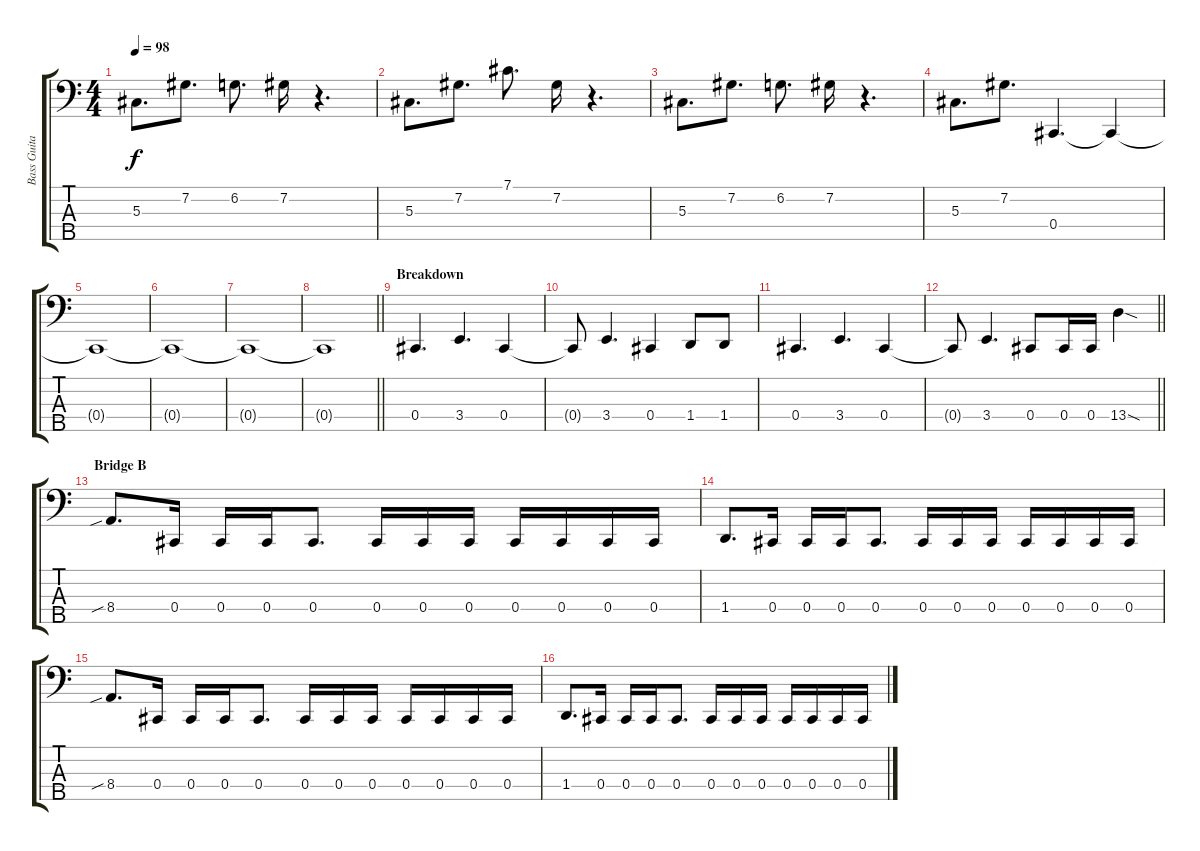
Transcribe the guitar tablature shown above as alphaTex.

\track ("Bass Guitar" "Bass Guita") {instrument electricbassfinger}
\staff {score tabs}
\tuning (Gb2 Db2 Ab1 Db1 Ab0) {hide}
\ts (4 4)
\tempo 98
\clef f4
\ks c
5.3.8{d dy f} 7.2.8{d} 6.2.8{d} 7.2.16 r.4{d} |
5.3.8{d} 7.2.8{d} 7.1.8{d} 7.2.16 r.4{d} |
5.3.8{d} 7.2.8{d} 6.2.8{d} 7.2.16 r.4{d} |
5.3.8{d} 7.2.8{d} 0.4.4{d} 0.4{t}.4 |
0.4{t}.1 |
0.4{t}.1 |
0.4{t}.1 |
\barLineRight lightlight
0.4{t}.1 |
\section ("" "Breakdown")
0.4.4{d} 3.4.4{d} 0.4.4 |
0.4{t}.8 3.4.4{d} 0.4.4 1.4.8 1.4.8 |
0.4.4{d} 3.4.4{d} 0.4.4 |
\barLineRight lightlight
0.4{t}.8 3.4.4{d} 0.4.8 0.4.16 0.4.16 13.4{sod}.4 |
\section ("" "Bridge B")
8.4{sib}.8{d} 0.4.16 0.4.16 0.4.16 0.4.8{d} 0.4.16 0.4.16 0.4.16 0.4.16 0.4.16 0.4.16 0.4.16 |
1.4.8{d} 0.4.16 0.4.16 0.4.16 0.4.8{d} 0.4.16 0.4.16 0.4.16 0.4.16 0.4.16 0.4.16 0.4.16 |
8.4{sib}.8{d} 0.4.16 0.4.16 0.4.16 0.4.8{d} 0.4.16 0.4.16 0.4.16 0.4.16 0.4.16 0.4.16 0.4.16 |
1.4.8{d} 0.4.16 0.4.16 0.4.16 0.4.8{d} 0.4.16 0.4.16 0.4.16 0.4.16 0.4.16 0.4.16 0.4.16
